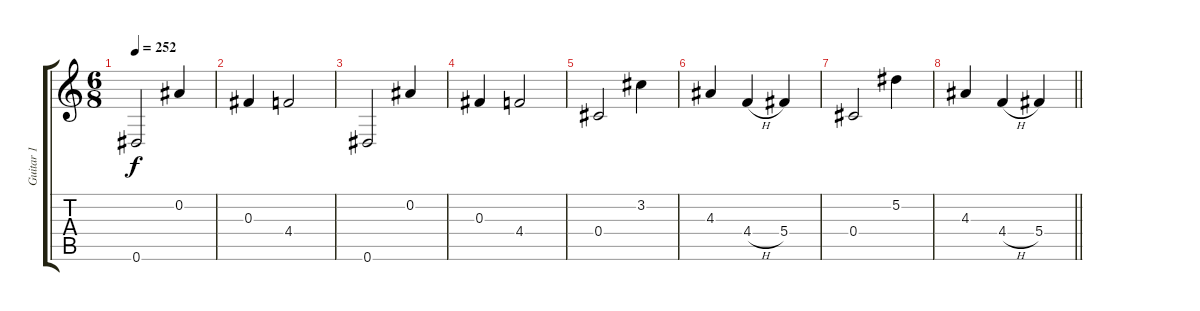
\track ("Guitar 1" "Guitar 1") {instrument electricguitarclean}
\staff {score tabs}
\tuning (Eb4 Bb3 Gb3 Db3 Ab2 Eb2) {hide}
\ts (6 8)
\tempo 252
\clef g2
\ks c
0.6.2{dy f} 0.2.4 |
0.3.4 4.4.2 |
0.6.2 0.2.4 |
0.3.4 4.4.2 |
0.4.2 3.2.4 |
4.3.4 4.4{h}.4 5.4.4 |
0.4.2 5.2.4 |
\barLineRight lightlight
4.3.4 4.4{h}.4 5.4.4
